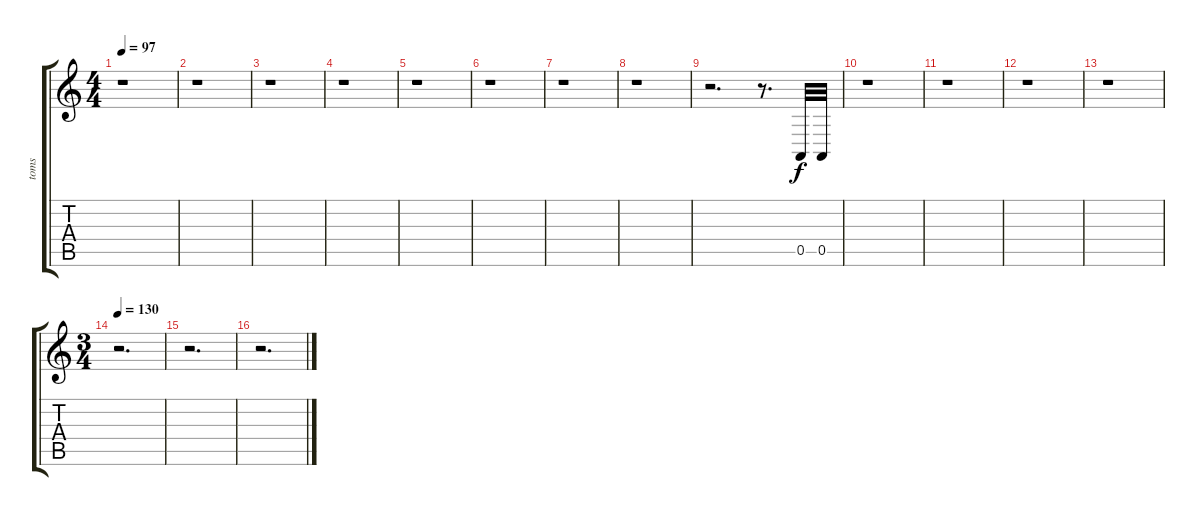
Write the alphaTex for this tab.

\track ("toms" "toms") {instrument drawbarorgan}
\staff {score tabs}
\tuning (E4 B3 G3 D3 A2 E2) {hide}
\ts (4 4)
\tempo 97
\clef g2
\ks c
r.1{dy f} |
r.1 |
r.1 |
r.1 |
r.1 |
r.1 |
r.1 |
r.1 |
r.2{d} r.8{d} 0.5.32 0.5.32 |
r.1 |
r.1 |
r.1 |
r.1 |
\ts (3 4)
\tempo 130
r.2{d} |
r.2{d} |
r.2{d}
